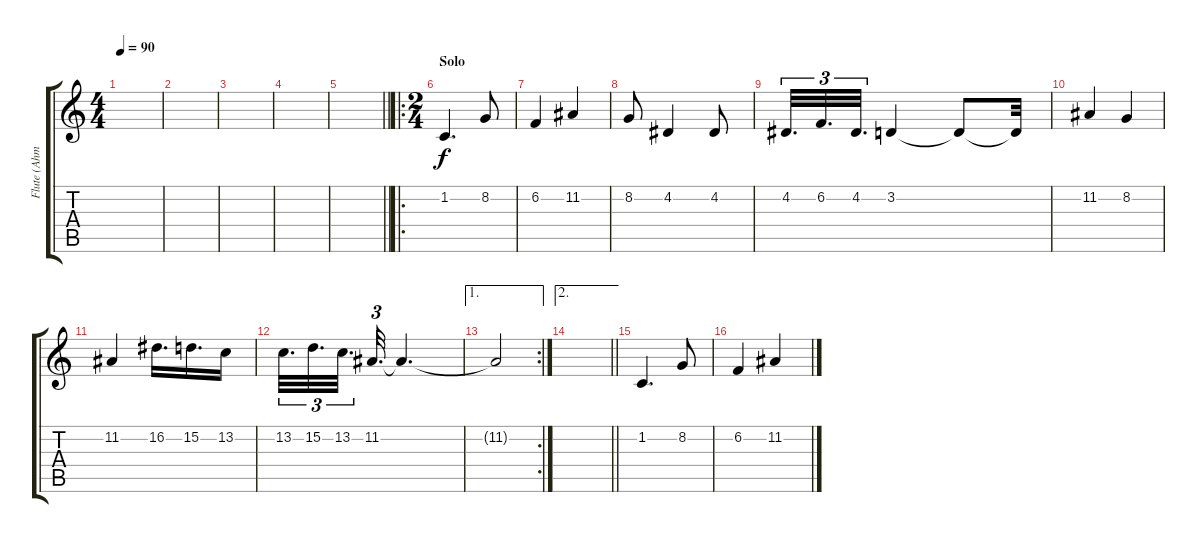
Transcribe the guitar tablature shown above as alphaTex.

\track ("Flute (Ahmed)" "Flute (Ahm") {instrument flute}
\staff {score tabs}
\tuning (E4 B3 G3 D3 A2 E2) {hide}
\ts (4 4)
\tempo 90
\clef g2
\ks c
|
|
|
|
\barLineRight lightlight
|
\ro
\ts (2 4)
\section ("" "Solo")
1.2.4{d volume 10} 8.2.8 |
6.2.4 11.2.4 |
8.2.8 4.2.4 4.2.8 |
4.2.32{d tu (3 2)} 6.2.32{d tu (3 2)} 4.2.32{d tu (3 2)} 3.2.4 3.2{t}.8 3.2{t}.32 |
11.2.4 8.2.4 |
11.2.4 16.2.16{d} 15.2.16{d} 13.2.16 |
13.2.32{d tu (3 2)} 15.2.32{d tu (3 2)} 13.2.32{d tu (3 2)} 11.2.32{d tu (3 2) volume 5} 11.2{t}.4{d} |
\ae 1
\rc 2
11.2{t}.2 |
\ae 2
\barLineRight lightlight
|
\section ("" "")
1.2.4{d volume 10} 8.2.8 |
6.2.4 11.2.4
